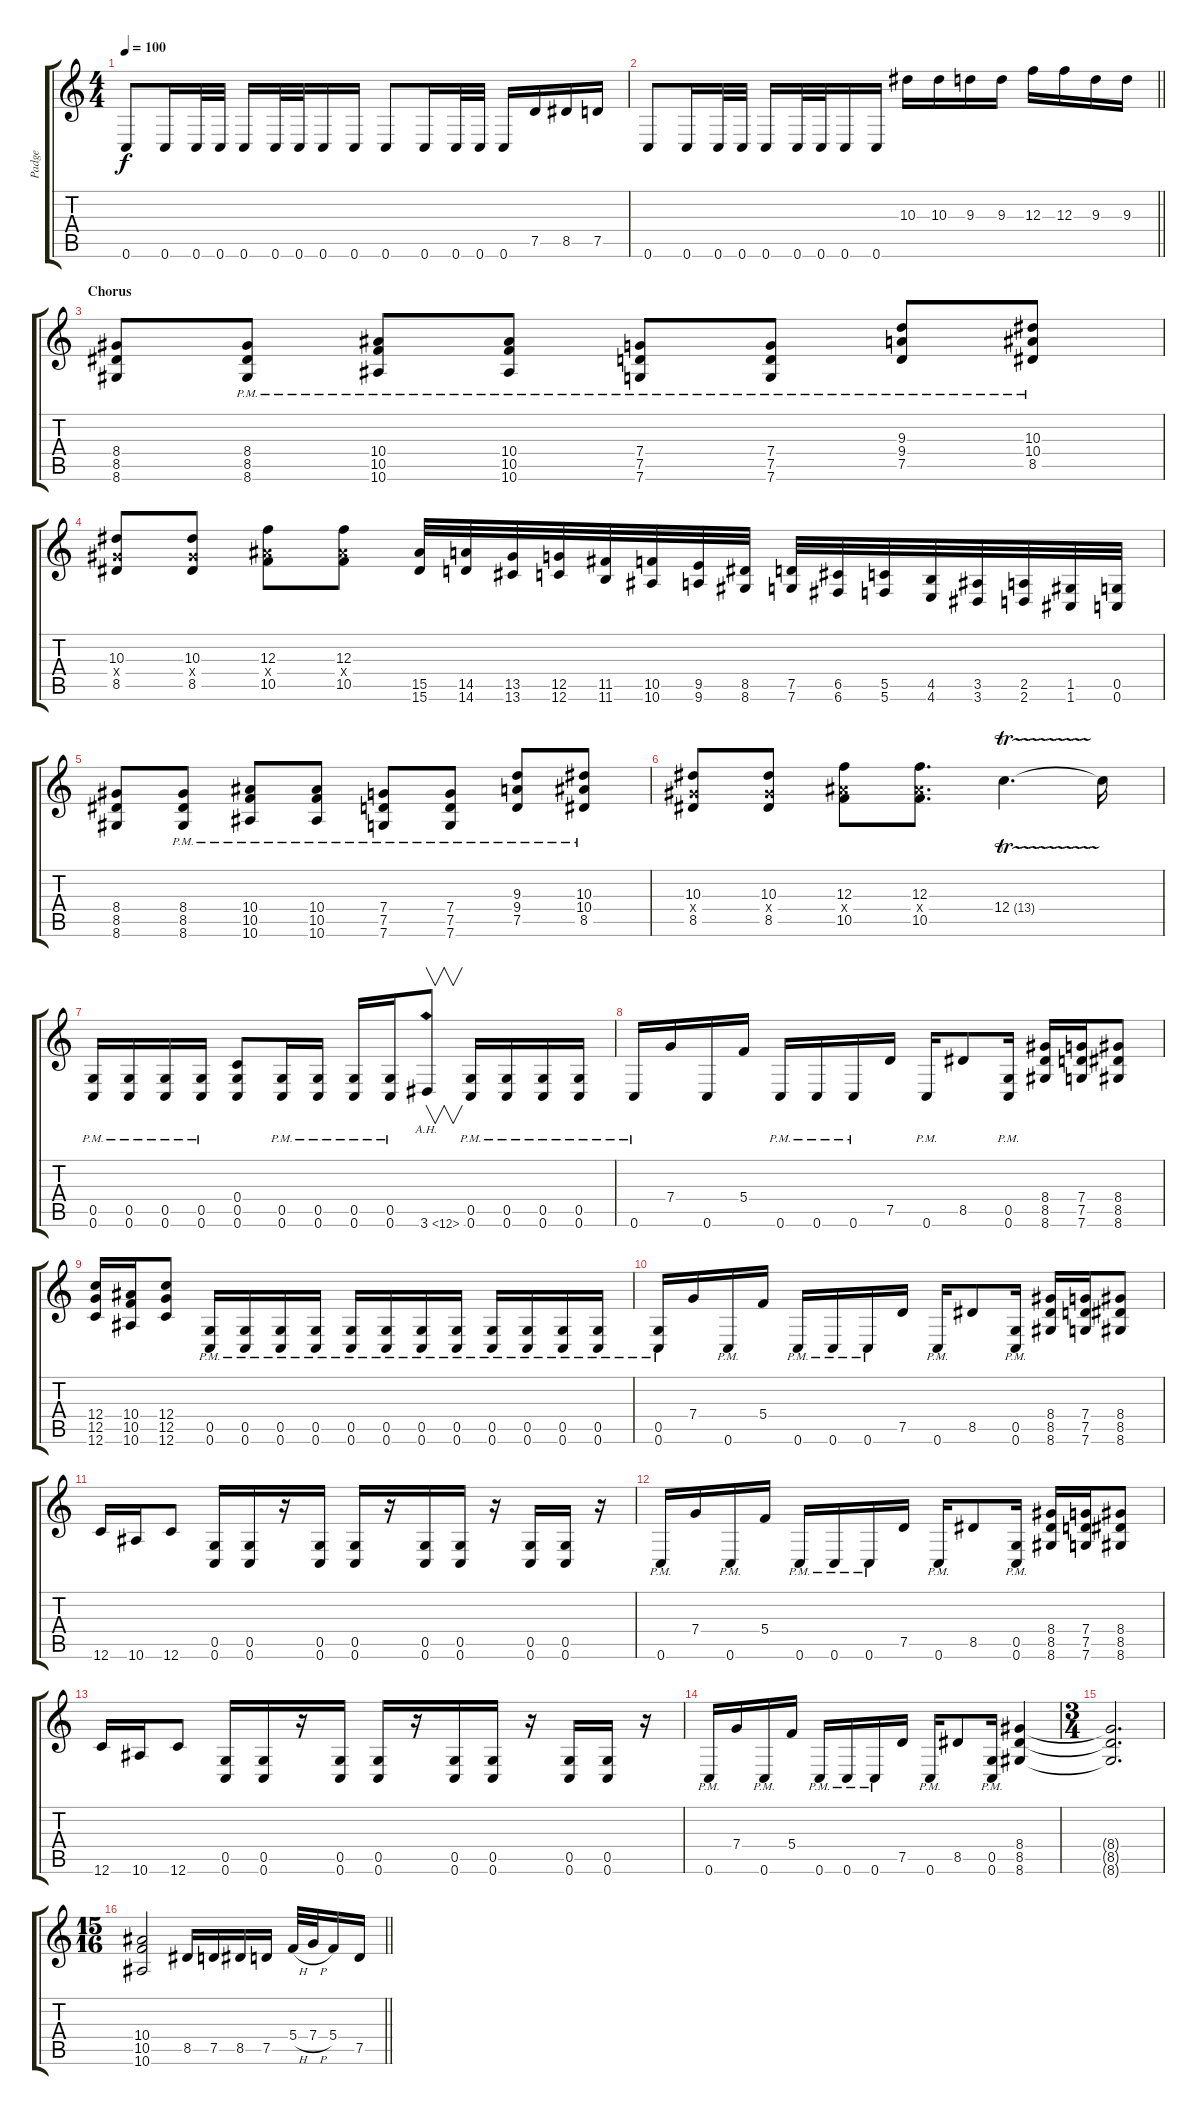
\track ("Padge" "Padge") {instrument distortionguitar}
\staff {score tabs}
\tuning (D4 A3 F3 C3 G2 C2) {hide}
\ts (4 4)
\tempo 100
\clef g2
\ks c
0.6.8{dy f} 0.6.16 0.6.32 0.6.32 0.6.16 0.6.32 0.6.32 0.6.16 0.6.16 0.6.8 0.6.16 0.6.32 0.6.32 0.6.16 7.5.16 8.5.16 7.5.16 |
\barLineRight lightlight
0.6.8 0.6.16 0.6.32 0.6.32 0.6.16 0.6.32 0.6.32 0.6.16 0.6.16 10.3.16 10.3.16 9.3.16 9.3.16 12.3.16 12.3.16 9.3.16 9.3.16 |
\section ("" "Chorus")
(8.4 8.5 8.6).8 (8.4{pm} 8.5{pm} 8.6{pm}).8 (10.4{pm} 10.5{pm} 10.6{pm}).8 (10.4{pm} 10.5{pm} 10.6{pm}).8 (7.4{pm} 7.5{pm} 7.6{pm}).8 (7.4{pm} 7.5{pm} 7.6{pm}).8 (9.3{pm} 9.4{pm} 7.5{pm}).8 (10.3{pm} 10.4{pm} 8.5{pm}).8 |
(10.3 8.4{x} 8.5).8 (10.3 8.4{x} 8.5).8 (12.3 10.4{x} 10.5).8 (12.3 10.4{x} 10.5).8 (15.5 15.6).32{instrument guitarfretnoise} (14.5 14.6).32 (13.5 13.6).32 (12.5 12.6).32 (11.5 11.6).32 (10.5 10.6).32 (9.5 9.6).32 (8.5 8.6).32 (7.5 7.6).32 (6.5 6.6).32 (5.5 5.6).32 (4.5 4.6).32 (3.5 3.6).32 (2.5 2.6).32 (1.5 1.6).32 (0.5 0.6).32 |
(8.4 8.5 8.6).8{instrument distortionguitar} (8.4{pm} 8.5{pm} 8.6{pm}).8 (10.4{pm} 10.5{pm} 10.6{pm}).8 (10.4{pm} 10.5{pm} 10.6{pm}).8 (7.4{pm} 7.5{pm} 7.6{pm}).8 (7.4{pm} 7.5{pm} 7.6{pm}).8 (9.3{pm} 9.4{pm} 7.5{pm}).8 (10.3{pm} 10.4{pm} 8.5{pm}).8 |
(10.3 8.4{x} 8.5).8 (10.3 8.4{x} 8.5).8 (12.3 10.4{x} 10.5).8 (12.3 10.4{x} 10.5).8{d} 12.4{tr (13 32)}.4{d} 12.4{t}.16 |
(0.5{pm} 0.6{pm}).16 (0.5{pm} 0.6{pm}).16 (0.5{pm} 0.6{pm}).16 (0.5{pm} 0.6{pm}).16 (0.4 0.5 0.6).8 (0.5{pm} 0.6{pm}).16 (0.5{pm} 0.6{pm}).16 (0.5{pm} 0.6{pm}).16 (0.5{pm} 0.6{pm}).16 3.6{ah 9}.8{v} (0.5{pm} 0.6{pm}).16 (0.5{pm} 0.6{pm}).16 (0.5{pm} 0.6{pm}).16 (0.5{pm} 0.6{pm}).16 |
0.6{pm}.16 7.4.16 0.6.16 5.4.16 0.6{pm}.16 0.6{pm}.16 0.6{pm}.16 7.5.16 0.6{pm}.16 8.5.8 (0.5{pm} 0.6{pm}).16 (8.4 8.5 8.6).16 (7.4 7.5 7.6).16 (8.4 8.5 8.6).8 |
(12.4 12.5 12.6).16 (10.4 10.5 10.6).16 (12.4 12.5 12.6).8 (0.5{pm} 0.6{pm}).16 (0.5{pm} 0.6{pm}).16 (0.5{pm} 0.6{pm}).16 (0.5{pm} 0.6{pm}).16 (0.5{pm} 0.6{pm}).16 (0.5{pm} 0.6{pm}).16 (0.5{pm} 0.6{pm}).16 (0.5{pm} 0.6{pm}).16 (0.5{pm} 0.6{pm}).16 (0.5{pm} 0.6{pm}).16 (0.5{pm} 0.6{pm}).16 (0.5{pm} 0.6{pm}).16 |
(0.5{pm} 0.6{pm}).16 7.4.16 0.6{pm}.16 5.4.16 0.6{pm}.16 0.6{pm}.16 0.6{pm}.16 7.5.16 0.6{pm}.16 8.5.8 (0.5{pm} 0.6{pm}).16 (8.4 8.5 8.6).16 (7.4 7.5 7.6).16 (8.4 8.5 8.6).8 |
12.6.16 10.6.16 12.6.8 (0.5 0.6).16 (0.5 0.6).16 r.16 (0.5 0.6).16 (0.5 0.6).16 r.16 (0.5 0.6).16 (0.5 0.6).16 r.16 (0.5 0.6).16 (0.5 0.6).16 r.16 |
0.6{pm}.16 7.4.16 0.6{pm}.16 5.4.16 0.6{pm}.16 0.6{pm}.16 0.6{pm}.16 7.5.16 0.6{pm}.16 8.5.8 (0.5{pm} 0.6{pm}).16 (8.4 8.5 8.6).16 (7.4 7.5 7.6).16 (8.4 8.5 8.6).8 |
12.6.16 10.6.16 12.6.8 (0.5 0.6).16 (0.5 0.6).16 r.16 (0.5 0.6).16 (0.5 0.6).16 r.16 (0.5 0.6).16 (0.5 0.6).16 r.16 (0.5 0.6).16 (0.5 0.6).16 r.16 |
0.6{pm}.16 7.4.16 0.6{pm}.16 5.4.16 0.6{pm}.16 0.6{pm}.16 0.6{pm}.16 7.5.16 0.6{pm}.16 8.5.8 (0.5{pm} 0.6{pm}).16 (8.4 8.5 8.6).4 |
\ts (3 4)
(8.4{t} 8.5{t} 8.6{t}).2{d} |
\ts (15 16)
\barLineRight lightlight
(10.4 10.5 10.6).2 8.5.16 7.5.16 8.5.16 7.5.16 5.4{h}.32 7.4{h}.32 5.4.16 7.5.16
